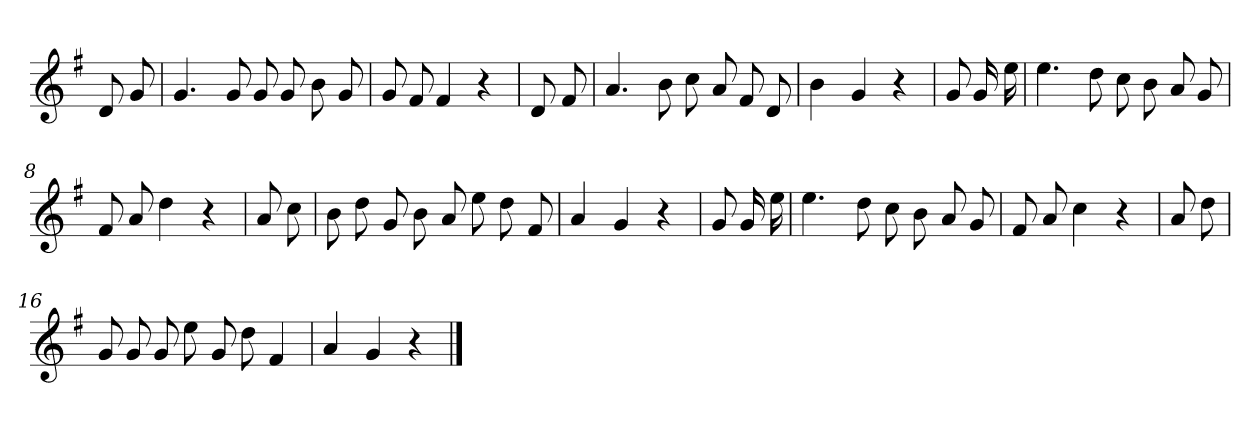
**kern
*part1
*staff1
*clefG2
*k[f#]
*G:
=
8d
8g
=1
4.g
8g
8g
8g
8b
8g
=2
8g
8f#
4f#
4r
=3
8d
8f#
=4
4.a
8b
8cc
8a
8f#
8d
=5
4b
4g
4r
=6
8g
16g
16ee
=7
4.ee
8dd
8cc
8b
8a
8g
=8
8f#
8a
4dd
4r
=9
8a
8cc
=10
8b
8dd
8g
8b
8a
8ee
8dd
8f#
=11
4a
4g
4r
=12
8g
16g
16ee
=13
4.ee
8dd
8cc
8b
8a
8g
=14
8f#
8a
4cc
4r
=15
8a
8dd
=16
8g
8g
8g
8ee
8g
8dd
4f#
=17
4a
4g
4r
==
*-
